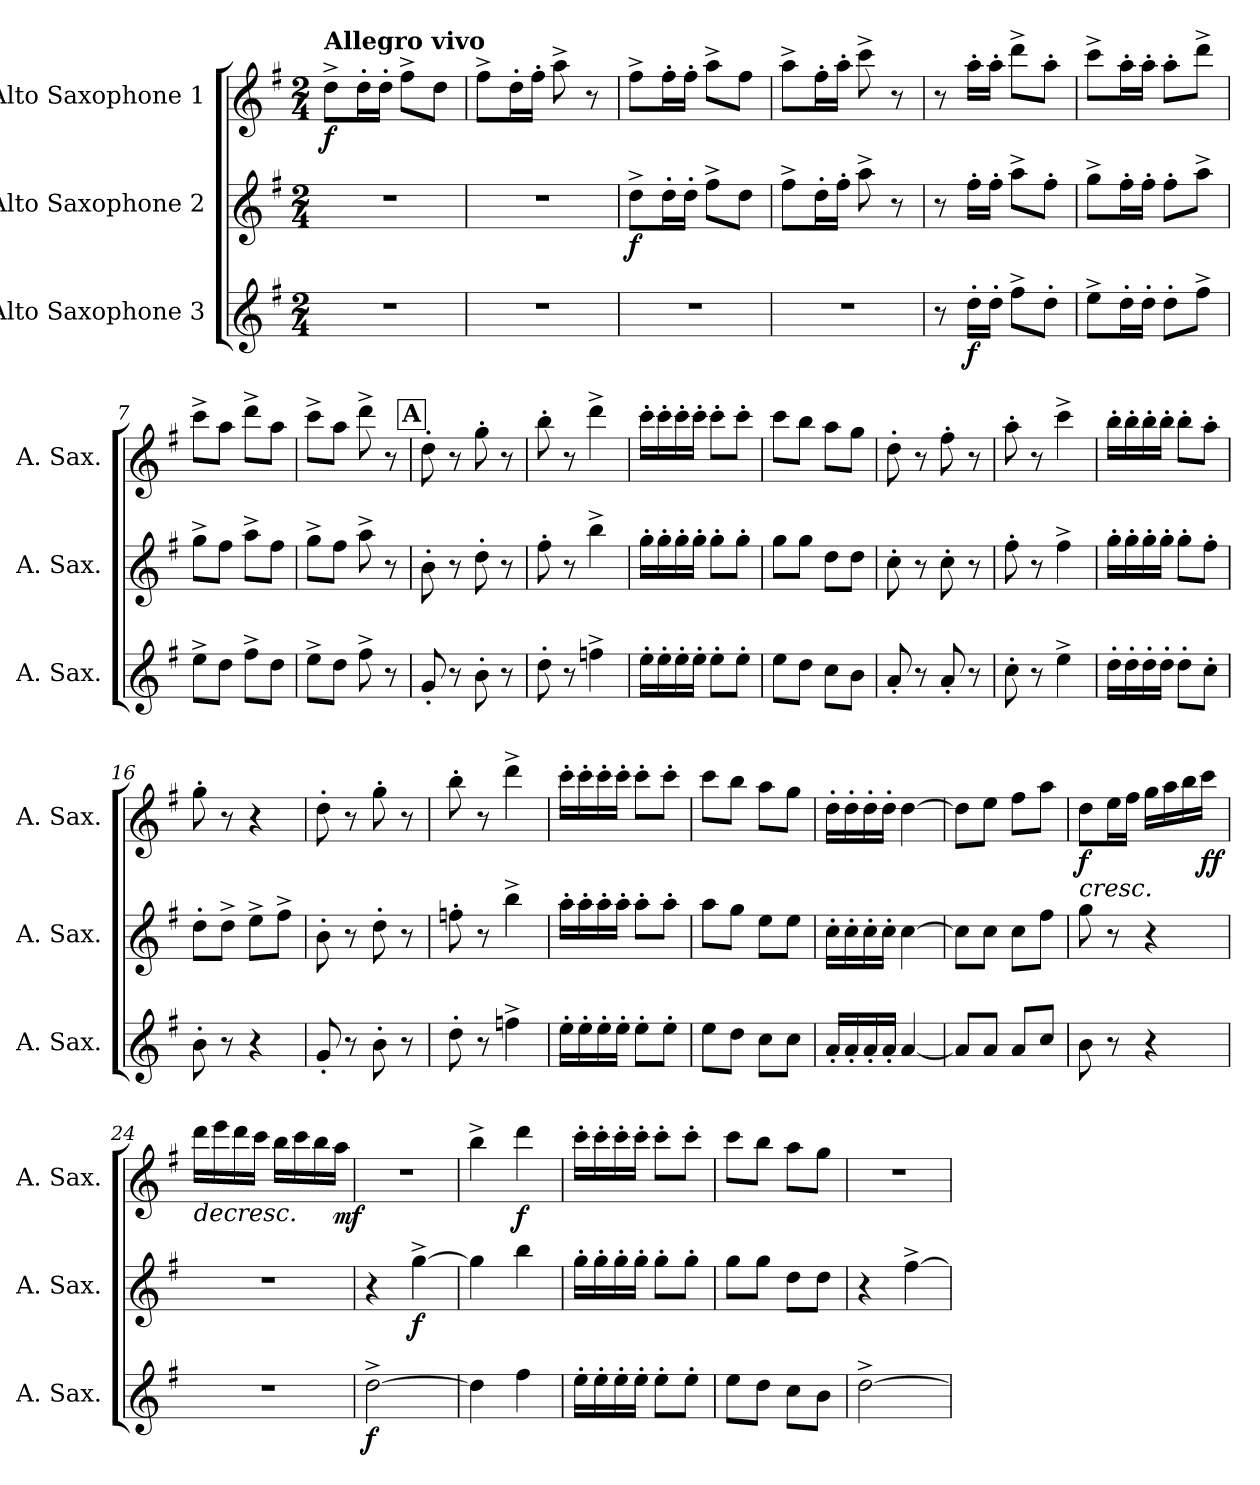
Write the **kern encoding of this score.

**kern	**dynam	**kern	**dynam	**kern	**dynam
*part3	*part3	*part2	*part2	*part1	*part1
*staff3	*staff3	*staff2	*staff2	*staff1	*staff1
*I"Alto Saxophone 3	*	*I"Alto Saxophone 2	*	*I"Alto Saxophone 1	*
*I'A. Sax.	*	*I'A. Sax.	*	*I'A. Sax.	*
*clefG2	*	*clefG2	*	*clefG2	*
*ITrd5c9	*	*ITrd5c9	*	*ITrd5c9	*
*k[b-e-]	*	*k[b-e-]	*	*k[b-e-]	*
*M2/4	*	*M2/4	*	*M2/4	*
=1	=1	=1	=1	=1	=1
!	!	!	!	!LO:TX:a:B:t=Allegro vivo	!
!	!	!	!	!	!LO:DY:b
2r	.	2r	.	8f^\L	f
.	.	.	.	16f'\L	.
.	.	.	.	16f'\JJ	.
.	.	.	.	8a^\L	.
.	.	.	.	8f\J	.
=2	=2	=2	=2	=2	=2
2r	.	2r	.	8a^\L	.
.	.	.	.	16f'\L	.
.	.	.	.	16a'\JJ	.
.	.	.	.	8cc^\	.
.	.	.	.	8r	.
=3	=3	=3	=3	=3	=3
!	!	!	!LO:DY:b	!	!
2r	.	8f^\L	f	8a^\L	.
.	.	16f'\L	.	16a'\L	.
.	.	16f'\JJ	.	16a'\JJ	.
.	.	8a^\L	.	8cc^\L	.
.	.	8f\J	.	8a\J	.
=4	=4	=4	=4	=4	=4
2r	.	8a^\L	.	8cc^\L	.
.	.	16f'\L	.	16a'\L	.
.	.	16a'\JJ	.	16cc'\JJ	.
.	.	8cc^\	.	8ee-^\	.
.	.	8r	.	8r	.
=5	=5	=5	=5	=5	=5
8r	.	8r	.	8r	.
!	!LO:DY:b	!	!	!	!
16f'\LL	f	16a'\LL	.	16cc'\LL	.
16f'\JJ	.	16a'\JJ	.	16cc'\JJ	.
8a^\L	.	8cc^\L	.	8ff^\L	.
8f'\J	.	8a'\J	.	8cc'\J	.
=6	=6	=6	=6	=6	=6
8g^\L	.	8b-^\L	.	8ee-^\L	.
16f'\L	.	16a'\L	.	16cc'\L	.
16f'\JJ	.	16a'\JJ	.	16cc'\JJ	.
8f'\L	.	8a'\L	.	8cc'\L	.
8a^\J	.	8cc^\J	.	8ff^\J	.
=7	=7	=7	=7	=7	=7
8g^\L	.	8b-^\L	.	8ee-^\L	.
8f\J	.	8a\J	.	8cc\J	.
8a^\L	.	8cc^\L	.	8ff^\L	.
8f\J	.	8a\J	.	8cc\J	.
!!LO:LB:g=z
=8	=8	=8	=8	=8	=8
8g^\L	.	8b-^\L	.	8ee-^\L	.
8f\J	.	8a\J	.	8cc\J	.
8a^\	.	8cc^\	.	8ff^\	.
8r	.	8r	.	8r	.
!!LO:REH:place=s1:a:B:fs=14:t=A
=9	=9	=9	=9	=9	=9
8B-'/	.	8d'\	.	8f'\	.
8r	.	8r	.	8r	.
8d'\	.	8f'\	.	8b-'\	.
8r	.	8r	.	8r	.
=10	=10	=10	=10	=10	=10
8f'\	.	8a'\	.	8dd'\	.
8r	.	8r	.	8r	.
4a-X^\	.	4dd^\	.	4ff^\	.
=11	=11	=11	=11	=11	=11
16g'\LL	.	16b-'\LL	.	16ee-'\LL	.
16g'\	.	16b-'\	.	16ee-'\	.
16g'\	.	16b-'\	.	16ee-'\	.
16g'\JJ	.	16b-'\JJ	.	16ee-'\JJ	.
8g'\L	.	8b-'\L	.	8ee-'\L	.
8g'\J	.	8b-'\J	.	8ee-'\J	.
=12	=12	=12	=12	=12	=12
8g\L	.	8b-\L	.	8ee-\L	.
8f\J	.	8b-\J	.	8dd\J	.
8e-\L	.	8f\L	.	8cc\L	.
8d\J	.	8f\J	.	8b-\J	.
=13	=13	=13	=13	=13	=13
8c'/	.	8e-'\	.	8f'\	.
8r	.	8r	.	8r	.
8c'/	.	8e-'\	.	8a'\	.
8r	.	8r	.	8r	.
=14	=14	=14	=14	=14	=14
8e-'\	.	8a'\	.	8cc'\	.
8r	.	8r	.	8r	.
4g^\	.	4a^\	.	4ee-^\	.
=15	=15	=15	=15	=15	=15
16f'\LL	.	16b-'\LL	.	16dd'\LL	.
16f'\	.	16b-'\	.	16dd'\	.
16f'\	.	16b-'\	.	16dd'\	.
16f'\JJ	.	16b-'\JJ	.	16dd'\JJ	.
8f'\L	.	8b-'\L	.	8dd'\L	.
8e-'\J	.	8a'\J	.	8cc'\J	.
!!LO:LB:g=z
=16	=16	=16	=16	=16	=16
8d'\	.	8f'\L	.	8b-'\	.
8r	.	8f^\J	.	8r	.
4r	.	8g^\L	.	4r	.
.	.	8a^\J	.	.	.
=17	=17	=17	=17	=17	=17
8B-'/	.	8d'\	.	8f'\	.
8r	.	8r	.	8r	.
8d'\	.	8f'\	.	8b-'\	.
8r	.	8r	.	8r	.
=18	=18	=18	=18	=18	=18
8f'\	.	8a-X'\	.	8dd'\	.
8r	.	8r	.	8r	.
4a-X^\	.	4dd^\	.	4ff^\	.
=19	=19	=19	=19	=19	=19
16g'\LL	.	16cc'\LL	.	16ee-'\LL	.
16g'\	.	16cc'\	.	16ee-'\	.
16g'\	.	16cc'\	.	16ee-'\	.
16g'\JJ	.	16cc'\JJ	.	16ee-'\JJ	.
8g'\L	.	8cc'\L	.	8ee-'\L	.
8g'\J	.	8cc'\J	.	8ee-'\J	.
=20	=20	=20	=20	=20	=20
8g\L	.	8cc\L	.	8ee-\L	.
8f\J	.	8b-\J	.	8dd\J	.
8e-\L	.	8g\L	.	8cc\L	.
8e-\J	.	8g\J	.	8b-\J	.
=21	=21	=21	=21	=21	=21
16c'/LL	.	16e-'\LL	.	16f'\LL	.
16c'/	.	16e-'\	.	16f'\	.
16c'/	.	16e-'\	.	16f'\	.
16c'/JJ	.	16e-'\JJ	.	16f'\JJ	.
[4c/	.	[4e-\	.	[4f\	.
=22	=22	=22	=22	=22	=22
8c/L]	.	8e-\L]	.	8f\L]	.
8c/J	.	8e-\J	.	8g\J	.
8c/L	.	8e-\L	.	8a\L	.
8e-/J	.	8a\J	.	8cc\J	.
=23	=23	=23	=23	=23	=23
!	!	!	!	!	!LO:HP:b
!	!	!	!	!	!LO:DY:n=1:b
8d\	.	8b-\	.	8f\L	< f
8r	.	8r	.	16g\L	.
.	.	.	.	16a\JJ	.
4r	.	4r	.	16b-\LL	.
.	.	.	.	16cc\	.
.	.	.	.	16dd\	.
!	!	!	!	!	!LO:DY:n=2:b
.	.	.	.	16ee-\JJ	ff
.	.	.	.	.	[
!!LO:LB:g=z
=24	=24	=24	=24	=24	=24
!	!	!	!	!	!LO:HP:b
2r	.	2r	.	16ff\LL	>
.	.	.	.	16gg\	.
.	.	.	.	16ff\	.
.	.	.	.	16ee-\JJ	.
.	.	.	.	16dd\LL	.
.	.	.	.	16ee-\	.
.	.	.	.	16dd\	.
!	!	!	!	!	!LO:DY:b
.	.	.	.	16cc\JJ	mf
.	.	.	.	.	]
!!LO:PB:g=z
=25	=25	=25	=25	=25	=25
!	!LO:DY:b	!	!	!	!
[2f^\	f	4r	.	2r	.
!	!	!	!LO:DY:b	!	!
.	.	[4b-^\	f	.	.
=26	=26	=26	=26	=26	=26
4f\]	.	4b-\]	.	4dd^\	.
!	!	!	!	!	!LO:DY:b
4a\	.	4dd\	.	4ff\	f
=27	=27	=27	=27	=27	=27
16g'\LL	.	16b-'\LL	.	16ee-'\LL	.
16g'\	.	16b-'\	.	16ee-'\	.
16g'\	.	16b-'\	.	16ee-'\	.
16g'\JJ	.	16b-'\JJ	.	16ee-'\JJ	.
8g'\L	.	8b-'\L	.	8ee-'\L	.
8g'\J	.	8b-'\J	.	8ee-'\J	.
=28	=28	=28	=28	=28	=28
8g\L	.	8b-\L	.	8ee-\L	.
8f\J	.	8b-\J	.	8dd\J	.
8e-\L	.	8f\L	.	8cc\L	.
8d\J	.	8f\J	.	8b-\J	.
=29	=29	=29	=29	=29	=29
[2f^\	.	4r	.	2r	.
.	.	[4a^\	.	.	.
=	=	=	=	=	=
*-	*-	*-	*-	*-	*-
